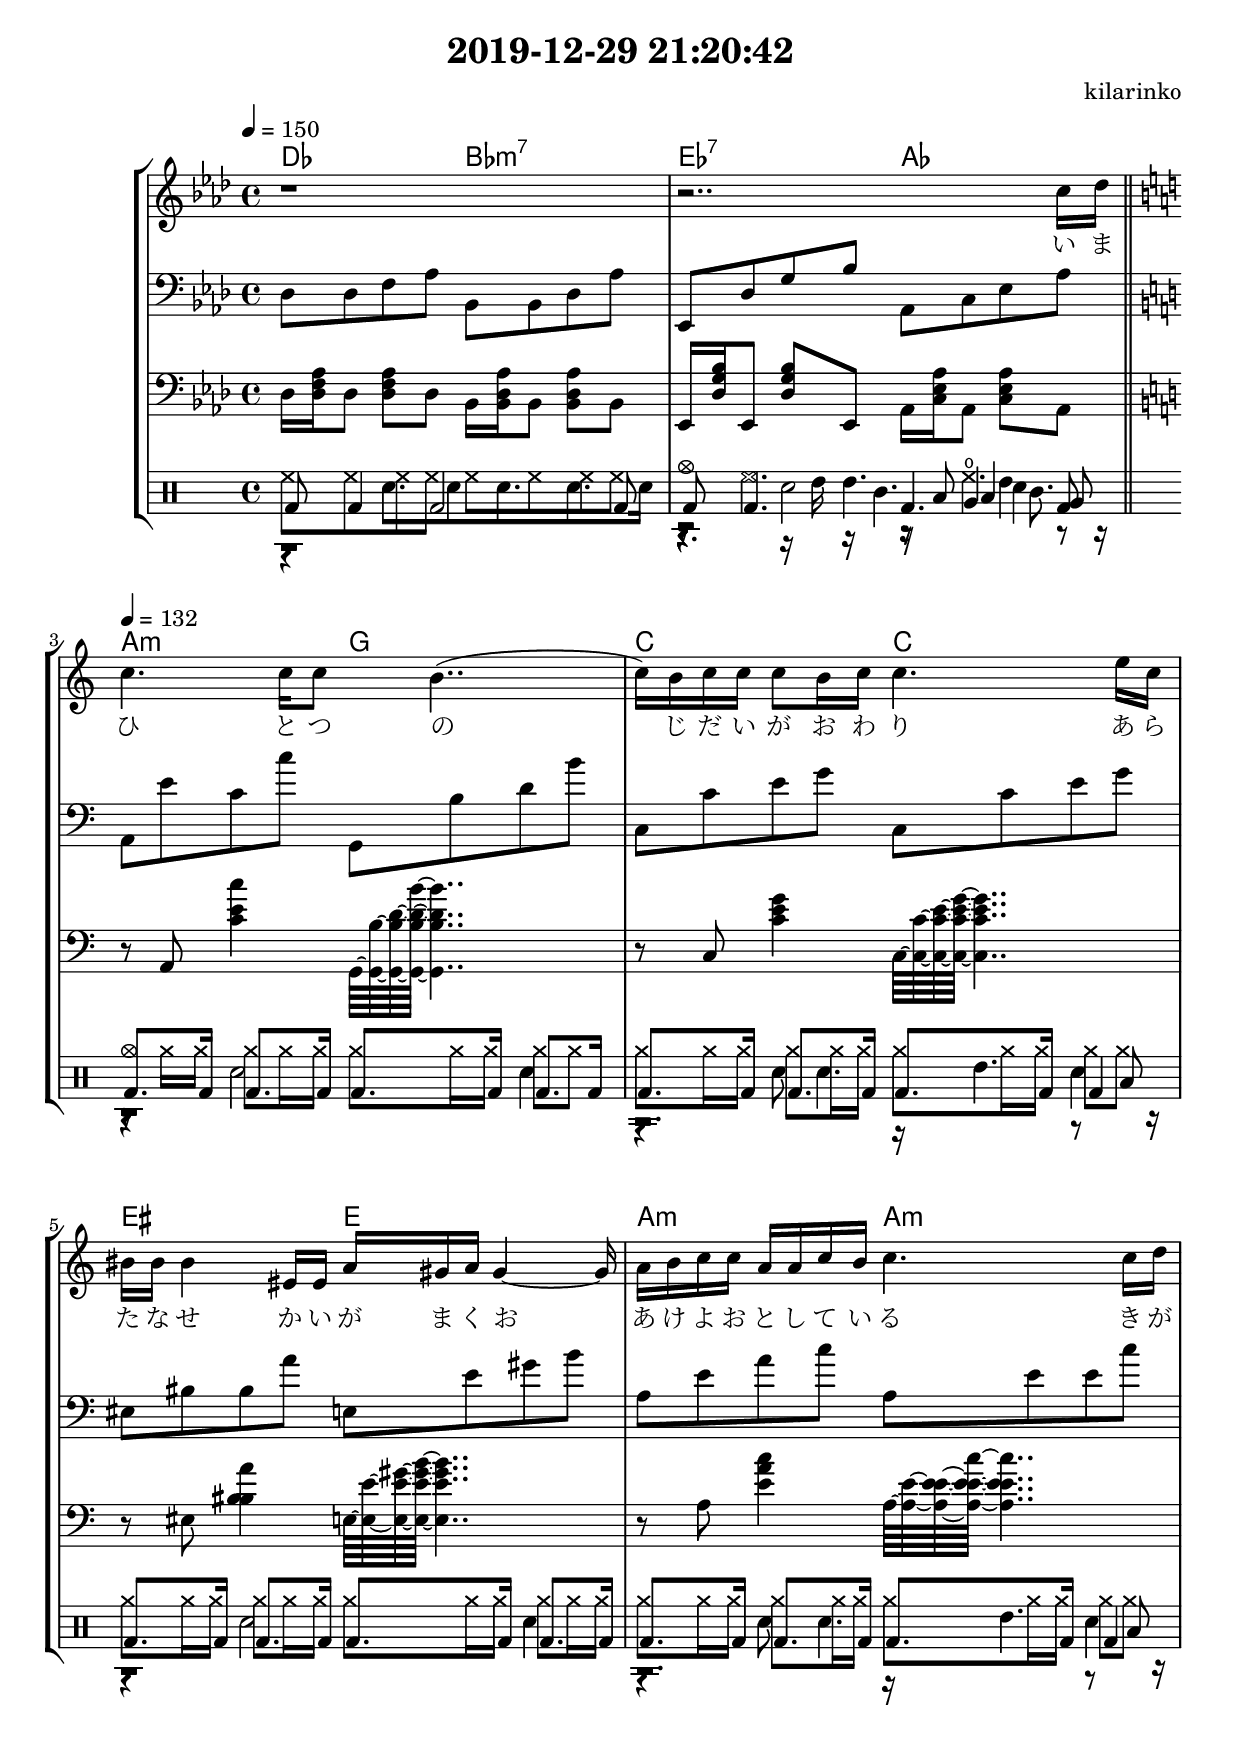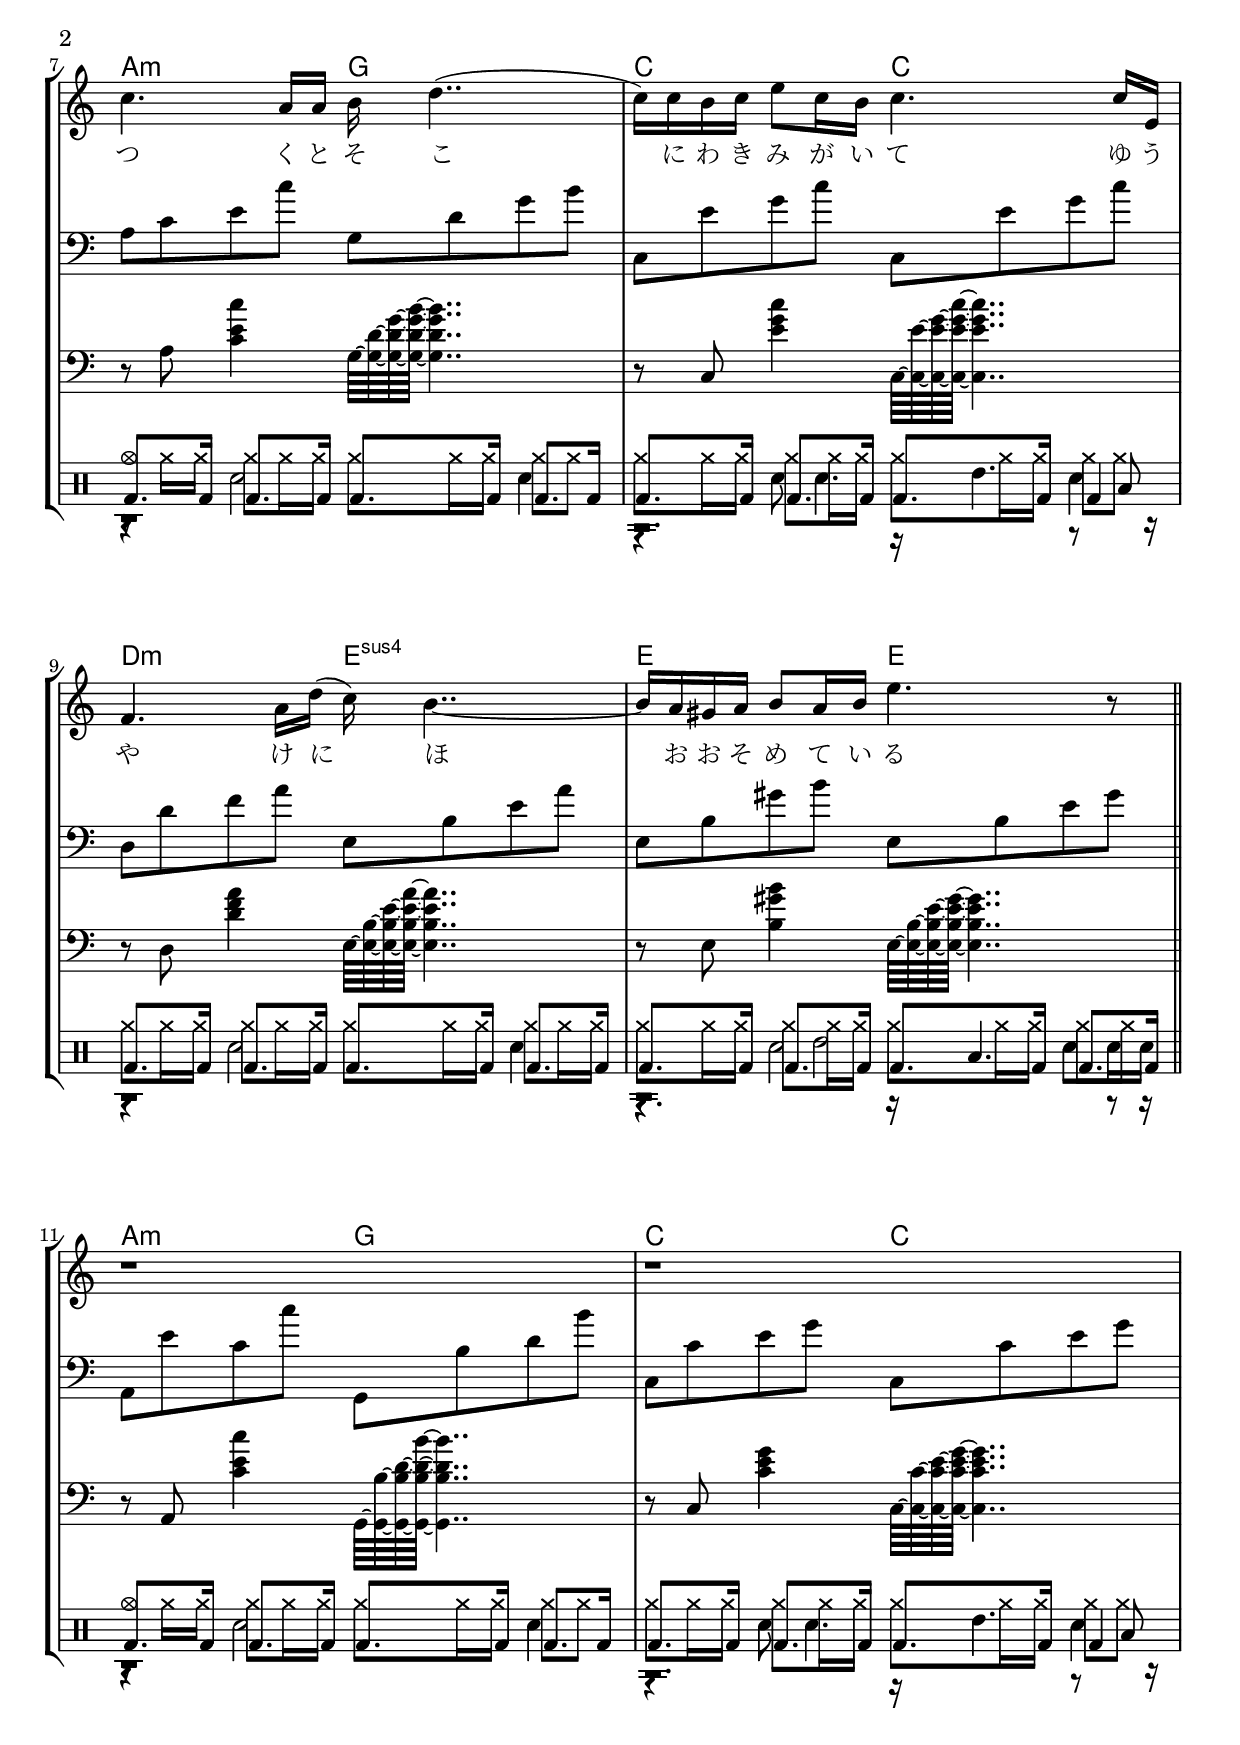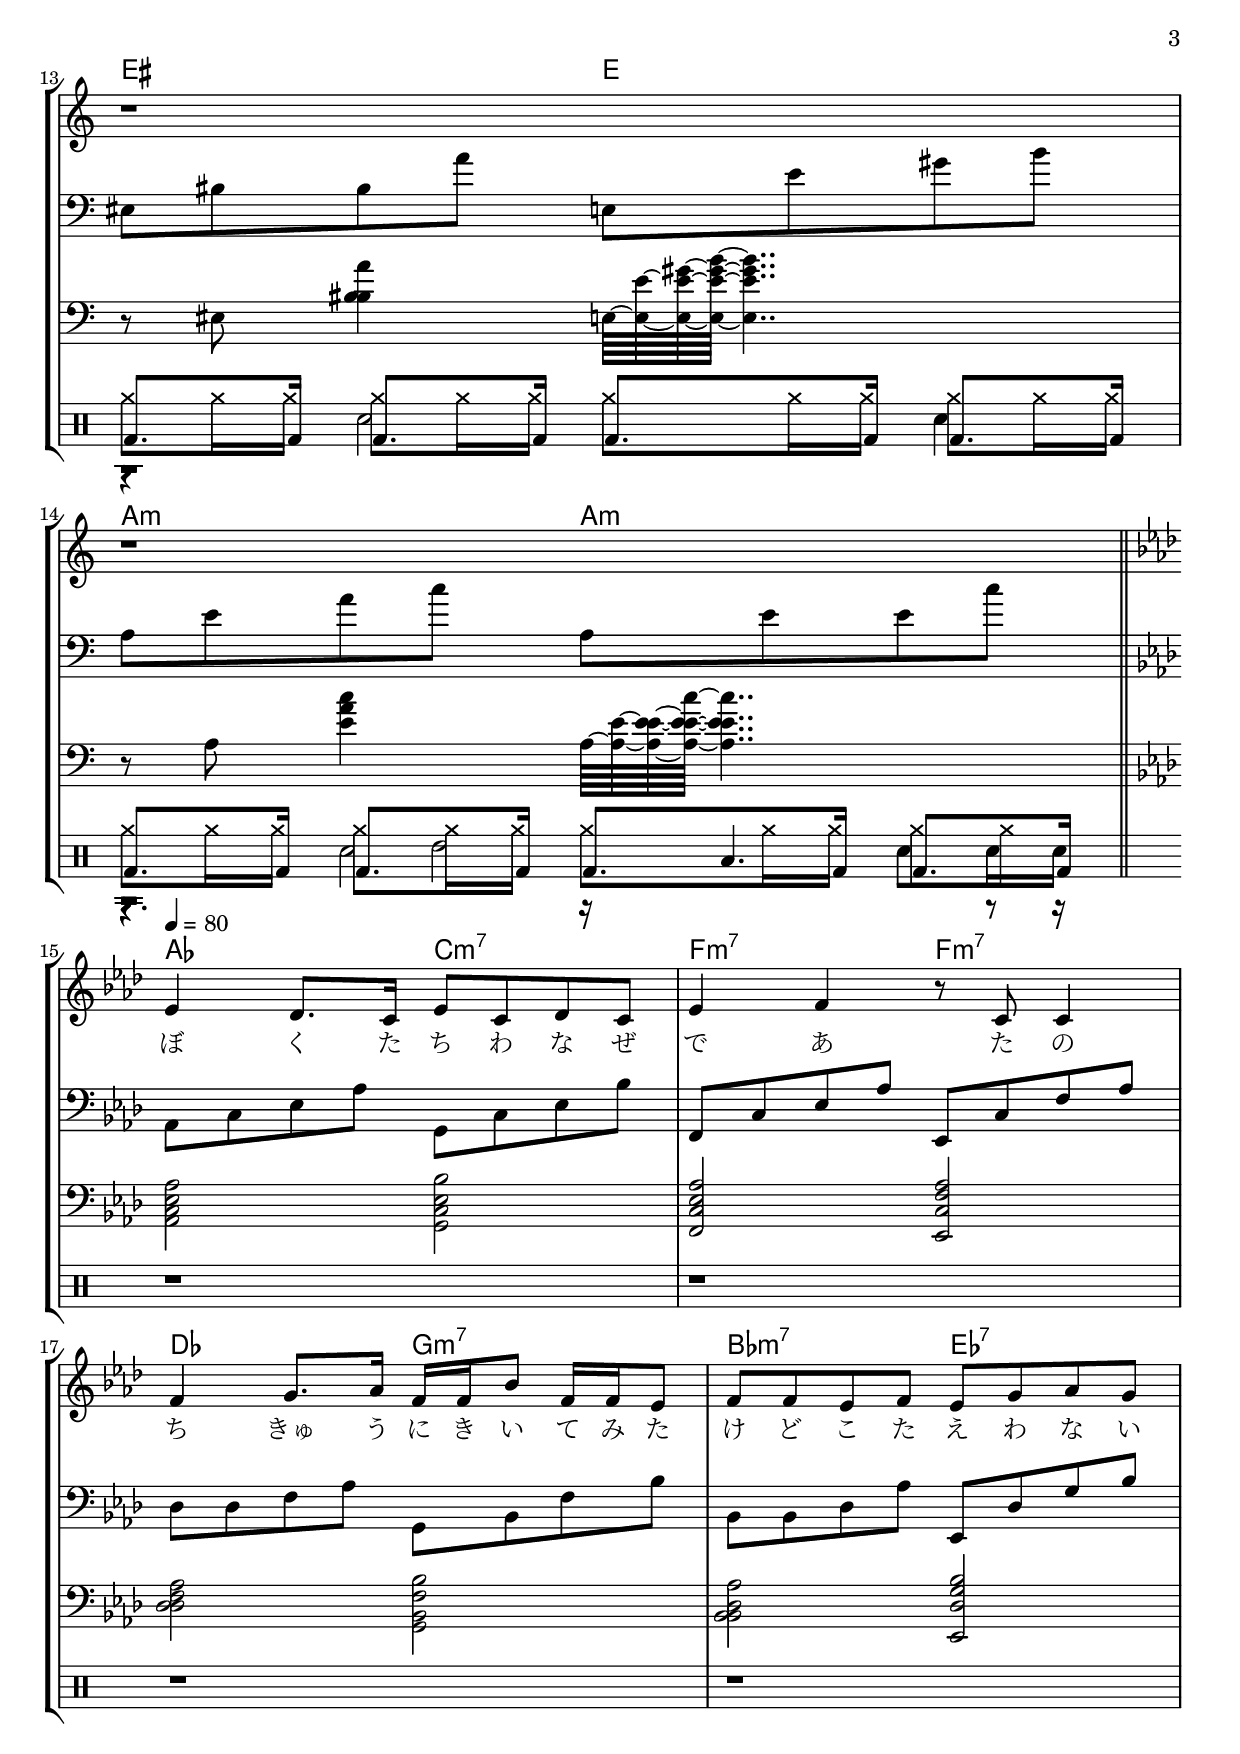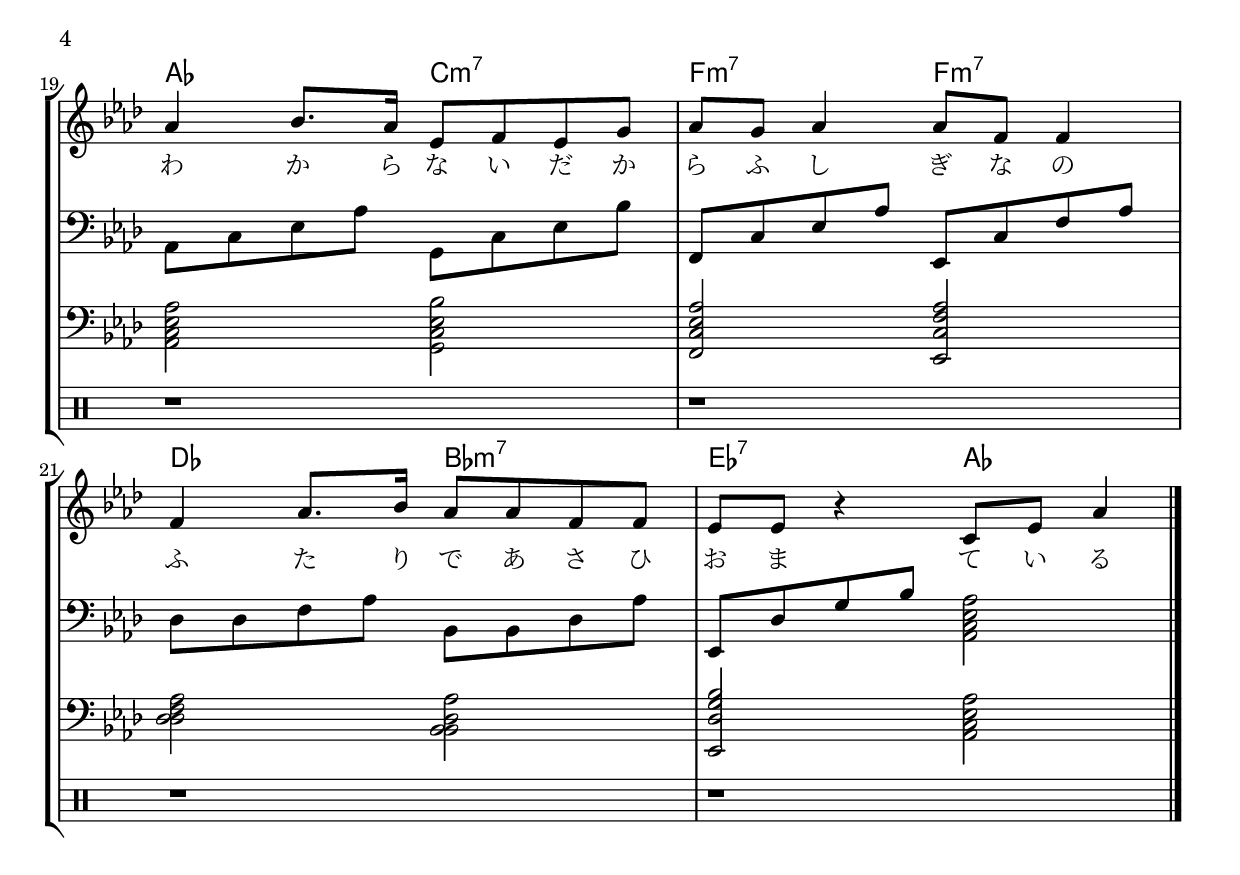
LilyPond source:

\version "2.12.1"

\header {
	title = \markup {"2019-12-29 21:20:42"}
	composer = \markup \center-column {kilarinko}
}

harmony = \chordmode {
	des2 bes:min7 es:7 as 

	a:m g c c eis e a:m a:m a:m g c c d:m e:sus4 e e 

	a:m g c c eis e a:m a:m 

	as c:min7 f:min7 f:min7 des g:min7 bes:min7 es:7 as c:min7 f:min7 f:min7 des bes:min7 es:7 as 
}

melody = {
	\key as \major
	\tempo 4 = 150
	r1 | r2.. 
	\set Staff.midiInstrument = #"fss0.32"
	c''16  des''16 
		\key c \major
	\tempo 4 = 132
c''4.  c''16  c''8  b'4.. 
	(c''16)  b'16  c''16  c''16  c''8  b'16  c''16  c''4.  e''16  c''16 
	bis'16  bis'16  bis'4  eis'16  eis'16  a'16  gis'16  a'16  gis'4~gis'16 
	a'16  b'16  c''16  c''16  a'16  a'16  c''16  b'16  c''4.  c''16  d''16 
	c''4.  a'16  a'16  b'16  d''4.. 
	(c''16)  c''16  b'16  c''16  e''8  c''16  b'16  c''4.  c''16  e'16 
	f'4.  a'16  d''16  (c''16)  b'4..~ 
	b'16  a'16  gis'16  a'16  b'8  a'16  b'16  e''4.  	r8 	r1 | r1 | r1 | r1   
	\set Staff.midiInstrument = #"fss0.35"
		\key as \major
	\tempo 4 = 80
 es'4  des'8.  c'16  es'8  c'8  des'8  c'8 
	es'4  f'4  r8  c'8  c'4 
	f'4  g'8.  as'16  f'16  f'16  bes'8  f'16  f'16  es'8 
	f'8  f'8  es'8  f'8  es'8  g'8  as'8  g'8 
	as'4  bes'8.  as'16  es'8  f'8  es'8  g'8 
	as'8  g'8  as'4  as'8  f'8  f'4 
	f'4  as'8.  bes'16  as'8  as'8  f'8  f'8 
	es'8  es'8  r4  c'8  es'8  as'4
	\bar "|."
}

words = \lyricmode {
	
	い  ま  ひ  と  つ  の  じ  だ  い  が  お  わ  り  あ  ら  た  な  せ  か  い  が  ま  く  お  あ  け  よ  お  と  し  て  い  る  き  が  つ  く  と  そ  こ  に  わ  き  み  が  い  て  ゆ  う  や  け  に  ほ  お  お  そ  め  て  い  る  
	
	ぼ  く  た  ち  わ  な  ぜ  で  あ  た  の  ち  きゅ  う  に  き  い  て  み  た  け  ど  こ  た  え  わ  な  い  わ  か  ら  な  い  だ  か  ら  ふ  し  ぎ  な  の  ふ  た  り  で  あ  さ  ひ  お  ま  て  い  る  
}

tempochange = {
	\tempo 4 = 150
	r1 | r1 \bar "||"
	\tempo 4 = 132
	r1 | r1 | r1 | r1 | r1 | r1 | r1 | r1 \bar "||"
	\tempo 4 = 132
	r1 | r1 | r1 | r1 \bar "||"
	\tempo 4 = 80
	r1 | r1 | r1 | r1 | r1 | r1 | r1 | r1 \bar "|."
}

mainacc = {
	\clef bass
	\set Staff.midiInstrument = #"Electric Grand"
	\key as \major
	\tempo 4 = 150
	des8 des8 f8 as8
	bes,8 bes,8 des8 as8
	es,8 des8 g8 bes8
	as,8 c8 es8 as8
	\bar "||"

	\set Staff.midiInstrument = #"Koto"
	\key c \major
	\tempo 4 = 132
	a,8 e'8 c'8 c''8
	g,8 b8 d'8 b'8
	c8 c'8 e'8 g'8
	c8 c'8 e'8 g'8
	eis8 bis8 bis8 a'8
	e8 e'8 gis'8 b'8
	a8 e'8 a'8 c''8
	a8 e'8 e'8 c''8
	a8 c'8 e'8 c''8
	g8 d'8 g'8 b'8
	c8 e'8 g'8 c''8
	c8 e'8 g'8 c''8
	d8 d'8 f'8 a'8
	e8 b8 e'8 a'8
	e8 b8 gis'8 b'8
	e8 b8 e'8 gis'8
	\bar "||"

	\set Staff.midiInstrument = #"Koto"
	a,8 e'8 c'8 c''8
	g,8 b8 d'8 b'8
	c8 c'8 e'8 g'8
	c8 c'8 e'8 g'8
	eis8 bis8 bis8 a'8
	e8 e'8 gis'8 b'8
	a8 e'8 a'8 c''8
	a8 e'8 e'8 c''8
	\bar "||"

	\set Staff.midiInstrument = #"Acoustic Guitar (steel)"
	\key as \major
	\tempo 4 = 80
	as,8 c8 es8 as8
	g,8 c8 es8 bes8
	f,8 c8 es8 as8
	es,8 c8 f8 as8
	des8 des8 f8 as8
	g,8 bes,8 f8 bes8
	bes,8 bes,8 des8 as8
	es,8 des8 g8 bes8
	as,8 c8 es8 as8
	g,8 c8 es8 bes8
	f,8 c8 es8 as8
	es,8 c8 f8 as8
	des8 des8 f8 as8
	bes,8 bes,8 des8 as8
	es,8 des8 g8 bes8
	<as, c es as>2
	\bar "|."
}

subacc = {
	\clef bass
	\set Staff.midiInstrument = #"Violin"
	\key as \major
	\tempo 4 = 150
	des16 <des f as>16 des8 <des f as>8 des8
	bes,16 <bes, des as>16 bes,8 <bes, des as>8 bes,8
	es,16 <des g bes>16 es,8 <des g bes>8 es,8
	as,16 <c es as>16 as,8 <c es as>8 as,8
	\bar "||"

	\set Staff.midiInstrument = #"FX 4 (atmosphere)"
	\key c \major
	\tempo 4 = 132
	r8 a,8 <e' c' c''>4
	g,64~ <g,~ b~> <g,~ b~ d'~> <g, b d' b'>~ <g, b d' b'>4..
	r8 c8 <c' e' g'>4
	c64~ <c~ c'~> <c~ c'~ e'~> <c c' e' g'>~ <c c' e' g'>4..
	r8 eis8 <bis bis a'>4
	e64~ <e~ e'~> <e~ e'~ gis'~> <e e' gis' b'>~ <e e' gis' b'>4..
	r8 a8 <e' a' c''>4
	a64~ <a~ e'~> <a~ e'~ e'~> <a e' e' c''>~ <a e' e' c''>4..
	r8 a8 <c' e' c''>4
	g64~ <g~ d'~> <g~ d'~ g'~> <g d' g' b'>~ <g d' g' b'>4..
	r8 c8 <e' g' c''>4
	c64~ <c~ e'~> <c~ e'~ g'~> <c e' g' c''>~ <c e' g' c''>4..
	r8 d8 <d' f' a'>4
	e64~ <e~ b~> <e~ b~ e'~> <e b e' a'>~ <e b e' a'>4..
	r8 e8 <b gis' b'>4
	e64~ <e~ b~> <e~ b~ e'~> <e b e' gis'>~ <e b e' gis'>4..
	\bar "||"

	\set Staff.midiInstrument = #"FX 4 (atmosphere)"
	r8 a,8 <e' c' c''>4
	g,64~ <g,~ b~> <g,~ b~ d'~> <g, b d' b'>~ <g, b d' b'>4..
	r8 c8 <c' e' g'>4
	c64~ <c~ c'~> <c~ c'~ e'~> <c c' e' g'>~ <c c' e' g'>4..
	r8 eis8 <bis bis a'>4
	e64~ <e~ e'~> <e~ e'~ gis'~> <e e' gis' b'>~ <e e' gis' b'>4..
	r8 a8 <e' a' c''>4
	a64~ <a~ e'~> <a~ e'~ e'~> <a e' e' c''>~ <a e' e' c''>4..
	\bar "||"

	\set Staff.midiInstrument = #"Electric Guitar (clean)"
	\key as \major
	\tempo 4 = 80
	<as, c es as>2
	<g, c es bes>2
	<f, c es as>2
	<es, c f as>2
	<des des f as>2
	<g, bes, f bes>2
	<bes, bes, des as>2
	<es, des g bes>2
	<as, c es as>2
	<g, c es bes>2
	<f, c es as>2
	<es, c f as>2
	<des des f as>2
	<bes, bes, des as>2
	<es, des g bes>2
	<as, c es as>2
	\bar "|."
}

percA = {
	\drummode {
	hh8 hh8 hh8 hh8 hh8 hh8 hh8 hh8  |r8 hh2. r8  \bar "||"
	r8 cymr16 cymr16 cymr8 cymr16 cymr16 cymr8 cymr16 cymr16 cymr8 cymr8  |cymr8 cymr16 cymr16 cymr8 cymr16 cymr16 cymr8 cymr16 cymr16 cymr8 cymr8  |cymr8 cymr16 cymr16 cymr8 cymr16 cymr16 cymr8 cymr16 cymr16 cymr8 cymr16 cymr16  |cymr8 cymr16 cymr16 cymr8 cymr16 cymr16 cymr8 cymr16 cymr16 cymr8 cymr8  |r8 cymr16 cymr16 cymr8 cymr16 cymr16 cymr8 cymr16 cymr16 cymr8 cymr8  |cymr8 cymr16 cymr16 cymr8 cymr16 cymr16 cymr8 cymr16 cymr16 cymr8 cymr8  |cymr8 cymr16 cymr16 cymr8 cymr16 cymr16 cymr8 cymr16 cymr16 cymr8 cymr16 cymr16  |cymr8 cymr16 cymr16 cymr8 cymr16 cymr16 cymr8 cymr16 cymr16 cymr8 cymr8  \bar "||"
	r8 cymr16 cymr16 cymr8 cymr16 cymr16 cymr8 cymr16 cymr16 cymr8 cymr8  |cymr8 cymr16 cymr16 cymr8 cymr16 cymr16 cymr8 cymr16 cymr16 cymr8 cymr8  |cymr8 cymr16 cymr16 cymr8 cymr16 cymr16 cymr8 cymr16 cymr16 cymr8 cymr16 cymr16  |cymr8 cymr16 cymr16 cymr8 cymr16 cymr16 cymr8 cymr16 cymr16 cymr8 cymr8  \bar "||"
	r1 |r1 |r1 |r1 |r1 |r1 |r1 |r1 \bar "|."
	}
}

percB = {
	\drummode {
	r4 sn8. sn8 sn8. sn8. sn16  |r4 sn2 sn4  \bar "||"
	r4 sn2 sn4  |r4 sn8 sn4. sn4  |r4 sn2 sn4  |r4 sn8 sn4. sn4  |r4 sn2 sn4  |r4 sn8 sn4. sn4  |r4 sn2 sn4  |r4 sn2 sn8 sn16 sn16  \bar "||"
	r4 sn2 sn4  |r4 sn8 sn4. sn4  |r4 sn2 sn4  |r4 sn2 sn8 sn16 sn16  \bar "||"
	r1 |r1 |r1 |r1 |r1 |r1 |r1 |r1 \bar "|."
	}
}

percC = {
	\drummode {
	bd8 bd4 bd2 bd8  |bd8 bd4. bd4. bd8  \bar "||"
	bd8. bd16 bd8. bd16 bd8. bd16 bd8. bd16  |bd8. bd16 bd8. bd16 bd8. bd16 bd4  |bd8. bd16 bd8. bd16 bd8. bd16 bd8. bd16  |bd8. bd16 bd8. bd16 bd8. bd16 bd4  |bd8. bd16 bd8. bd16 bd8. bd16 bd8. bd16  |bd8. bd16 bd8. bd16 bd8. bd16 bd4  |bd8. bd16 bd8. bd16 bd8. bd16 bd8. bd16  |bd8. bd16 bd8. bd16 bd8. bd16 bd8. bd16  \bar "||"
	bd8. bd16 bd8. bd16 bd8. bd16 bd8. bd16  |bd8. bd16 bd8. bd16 bd8. bd16 bd4  |bd8. bd16 bd8. bd16 bd8. bd16 bd8. bd16  |bd8. bd16 bd8. bd16 bd8. bd16 bd8. bd16  \bar "||"
	r1 |r1 |r1 |r1 |r1 |r1 |r1 |r1 \bar "|."
	}
}

percD = {
	\drummode {
	r1  |r2 r8 hho4.  \bar "||"
	r1  |r2 r16 tommh4. r16  |r1  |r2 r16 tommh4. r16  |r1  |r2 r16 tommh4. r16  |r1  |r4. tommh2 r8  \bar "||"
	r1  |r2 r16 tommh4. r16  |r1  |r4. tommh2 r8  \bar "||"
	r1 |r1 |r1 |r1 |r1 |r1 |r1 |r1 \bar "|."
	}
}

percE = {
	\drummode {
	r1 |cymc1  \bar "||"
	r1  |r2. r8 toml8  |r1  |r2. r8 toml8  |r1  |r2. r8 toml8  |r1  |r2 r16 toml4. r16  \bar "||"
	r1  |r2. r8 toml8  |r1  |r2 r16 toml4. r16  \bar "||"
	r1 |r1 |r1 |r1 |r1 |r1 |r1 |r1 \bar "|."
	}
}

percF = {
	\drummode {
	r1 |r4 r16 tommh16 tommh4. tommh4  \bar "||"
	cymc1  |r1 |r1 |r1 |cymc1  |r1 |r1 |r1 \bar "||"
	cymc1  |r1 |r1 |r1 \bar "||"
	r1 | r1 | r1 | r1 | r1 | r1 | r1 | r1 \bar "|."
	}
}

percG = {
	\drummode {
	r1 |r4. r16 tomml4. tomml8.  \bar "||"
	r1 | r1 | r1 | r1 | r1 | r1 | r1 | r1 \bar "||"
	r1 | r1 | r1 | r1 \bar "||"
	r1 | r1 | r1 | r1 | r1 | r1 | r1 | r1 \bar "|."
	}
}

percH = {
	\drummode {
	r1 |r2 r16 toml8 toml4 r16  \bar "||"
	r1 | r1 | r1 | r1 | r1 | r1 | r1 | r1 \bar "||"
	r1 | r1 | r1 | r1 \bar "||"
	r1 | r1 | r1 | r1 | r1 | r1 | r1 | r1 \bar "|."
	}
}

percI = {
	\drummode {
	r1 |r2 r8 tomfh4 tomfh8  \bar "||"
	r1 | r1 | r1 | r1 | r1 | r1 | r1 | r1 \bar "||"
	r1 | r1 | r1 | r1 \bar "||"
	r1 | r1 | r1 | r1 | r1 | r1 | r1 | r1 \bar "|."
	}
}

\score {
	<<
		\new StaffGroup <<
			\new ChordNames {\harmony}
			\new Voice = "melody" {\melody}
			\new Lyrics \lyricsto "melody" \words
			\new Staff = "mainacc" {\mainacc}
			\new Staff = "subacc" {\subacc}
			\new DrumStaff <<
				\new DrumVoice {\percA}
				\new DrumVoice {\percB}
				\new DrumVoice {\percC}
				\new DrumVoice {\percD}
				\new DrumVoice {\percE}
				\new DrumVoice {\percF}
				\new DrumVoice {\percG}
				\new DrumVoice {\percH}
				\new DrumVoice {\percI}
			>>
		>>
	>>
	\layout { }
}
